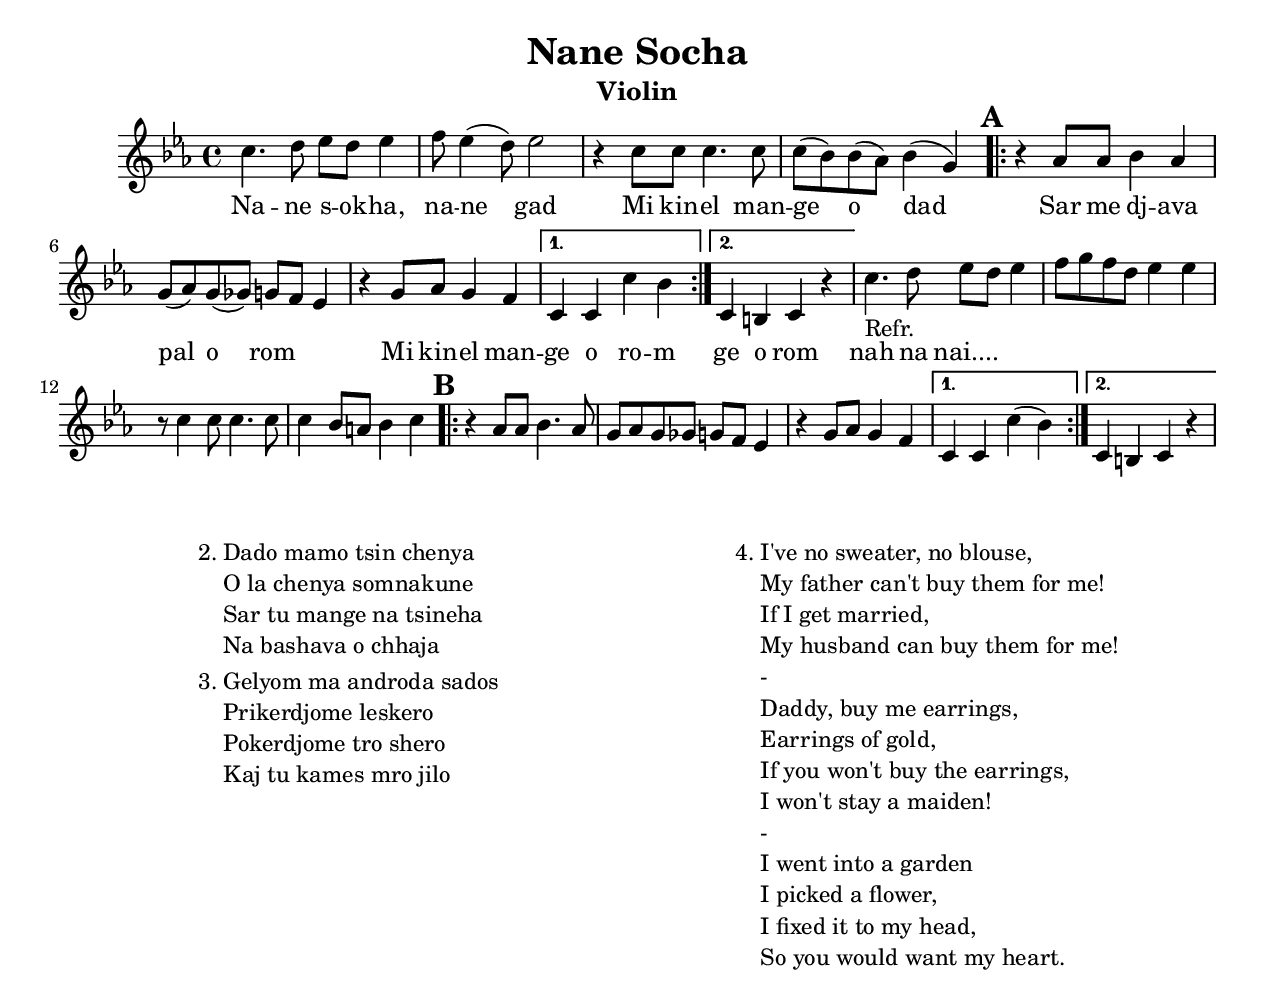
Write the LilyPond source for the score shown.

\version "2.18.0"
\include "english.ly"
\paper{
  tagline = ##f
  print-all-headers = ##t
  #(set-paper-size "letter")
}
date = #(strftime "%d-%m-%Y" (localtime (current-time)))

%\markup{ \italic{ " Updated " \date  }  }

%\markup{ Got something to say? }

%#################################### Melody ########################
melody = \relative c'' {
  \clef treble
  \key c \minor
  \time 4/4
  \set Score.markFormatter = #format-mark-box-alphabet

  %\partial 16*3 a16 d f   %lead in notes


  c4.  d8 ef d ef4|
  f8 ef4(d8) ef2|
  r4 c8 c c4. c8 |
  c8(bf)bf(af) bf4(g)

  \repeat volta 2{
  \mark \default
    r4 af8 af bf4  af|
    g8[(af)g(gf)] g [f] ef4
    r4 g8 af g4 f
  }


  \alternative {
    {c4  c c' bf| }  %rests temporary due to err on original
    {c,4 b c4 r| }
  }

  c'4. _"Refr." d8 ef d ef4
  f8 g f d ef4 ef
  r8 c4 c8 c4. c8|
  c4 bf8 a bf4 c

  \repeat volta 2{
  \mark \default
    r4 af8   af bf4. af8|
    g8 af g gf g f ef4|
    r4 g8 af g4 f
  }
  \alternative {
    {c4 c c'(bf) }
    {c,4 b c r }
  }

}
%################################# Lyrics #####################
\addlyrics{
  Na -- ne s -- ok -- ha, na -- ne gad
  Mi kin -- el man -- ge o dad

  Sar me dj -- ava pal o rom \skip2 \skip2
  Mi kin -- el man -- ge o ro -- m
  ge o rom

  nah na nai....
}
%{
  Nane Sokha                          (I have no skirt)  music and lyrics Evgenij Doga


Nane sokha, nane gad
Mi kinel mange o dad

Sar me djava pal o rom
Mi kinel mange o rom


Dado mamo tsin chenya
O la chenya somnakune

Sar tu mange na tsineha
Na bashava o chhaja


Gelyom ma androda sados
Prikerdjome leskero

Pokerdjome tro shero
Kaj tu kames mro jilo

I've no sweater, no blouse,
My father can't buy them for me!
If I get married,
My husband can buy them for me!

Daddy, buy me earrings,
Earrings of gold,
If you won't buy the earrings,
I won't stay a maiden!

I went into a garden,
I picked a flower,
I fixed it to my head,
So you would want my heart.

I've no sweater, no blouse,
My father can't buy them for me!
If I get married,
My husband can buy them for me!
%}
%################################# Chords #######################
harmonies = \chordmode {
  c1
  b2
  ef2
  af1
  ef2
  e2
  %first repeated
  f2
  g2:7
  c2:7
  af2:7
  ff2
  g2:7
  c2:7
  e2:dim
  c4
  g4
  c2
  %Refrain
  c1
  bf2:7
  ef2
  af1
  ef2
  ef2:6
  %last repeated
  f2:7
  g2:7
  c2:7
  a2:7 %flat 5
  f2:6
  g2:7
  c2
  e2:dim
  c4
  g4:7
  c
}

\score {
  <<
    \new ChordNames {
      \set chordChanges = ##f
    }
    \new Staff
    \melody
  >>
  \header{
    title= "Nane Socha"
    subtitle=""
    composer= ""
    instrument = "Violin"
    arranger= ""
  }
  \layout{indent = 1.0\cm}
  \midi {
    \tempo 4 = 180

    % \midi { }
  }
}

% more verses:
\markup{}
\markup {
  \fill-line {
    \hspace #0.1 % distance from left margin
    \column {
      \line {
        "2."
        \column {
          "Dado mamo tsin chenya"
          "O la chenya somnakune"
          "Sar tu mange na tsineha"
          "Na bashava o chhaja"

        }
      }
      \hspace #0.2 % vertical distance between verses
      \line {
        "3."
        \column {
          "Gelyom ma androda sados"
          "Prikerdjome leskero"
          "Pokerdjome tro shero"
          "Kaj tu kames mro jilo"
        }
      }
    }
    \hspace #0.1  % horiz. distance between columns
    \column {
      \line {
        "4."
        \column {
          "I've no sweater, no blouse,"
          "My father can't buy them for me!"
          "If I get married,"
          "My husband can buy them for me!"
          "-"
          "Daddy, buy me earrings,"
          "Earrings of gold,"
          "If you won't buy the earrings,"
          "I won't stay a maiden!"
          "-"
          "I went into a garden"
          "I picked a flower,"
          "I fixed it to my head,"
          "So you would want my heart."
        }
      }
      \hspace #0.2 % distance between verses
      \line {
        ""
        \column {
          ""
        }
      }
    }
    \hspace #0.1 % distance to right margin
  }
}
%{
c4.  d8 ef4 d
    ef4 g8 g4(ef) ef2
    r8 c c c4. c8|
    c8(bf)bf(af) bf4(g)

    \repeat volta 2{
  \mark \default
      r4 af8 af bf4  a|
      g8[(af)g(gf)] g [f] ef4
      r4 g8 af g4 f
  }


  \alternative {
    {c4  c c' bf| }  %rests temporary due to err on original
    {c,4 b c4 r| }
  }

  c'4. _"Refr." d8 ef d ef4
  f8 g f d ef4 ef
  r8 c4 c8 c4. c8|
  c4 bf8 a bf4 c

  \repeat volta 2{
  \mark \default
    r4 af8   af bf4. af8|
    g8 af g gf g f ef4|
    r4 g8 af g4 f
  }
   \alternative {
     {c4 c c'(bf) }
     {c,4 b c r }
   }

%}
